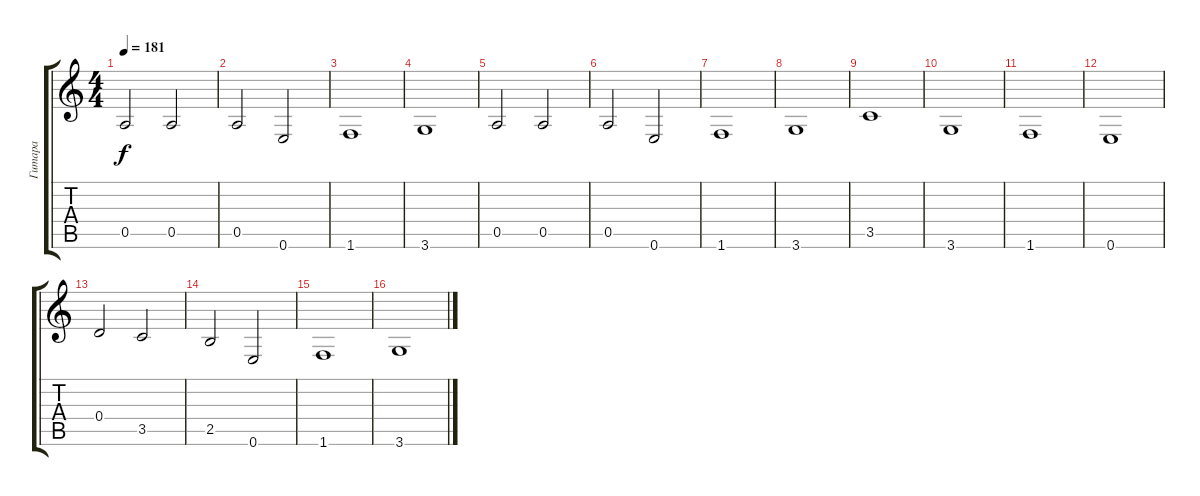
\track ("Гитара" "Гитара") {instrument acousticguitarnylon}
\staff {score tabs}
\tuning (E4 B3 G3 D3 A2 E2) {hide}
\ts (4 4)
\tempo 181
\clef g2
\ks c
0.5.2{dy f} 0.5.2 |
0.5.2 0.6.2 |
1.6.1 |
3.6.1 |
0.5.2 0.5.2 |
0.5.2 0.6.2 |
1.6.1 |
3.6.1 |
3.5.1 |
3.6.1 |
1.6.1 |
0.6.1 |
0.4.2 3.5.2 |
2.5.2 0.6.2 |
1.6.1 |
3.6.1
